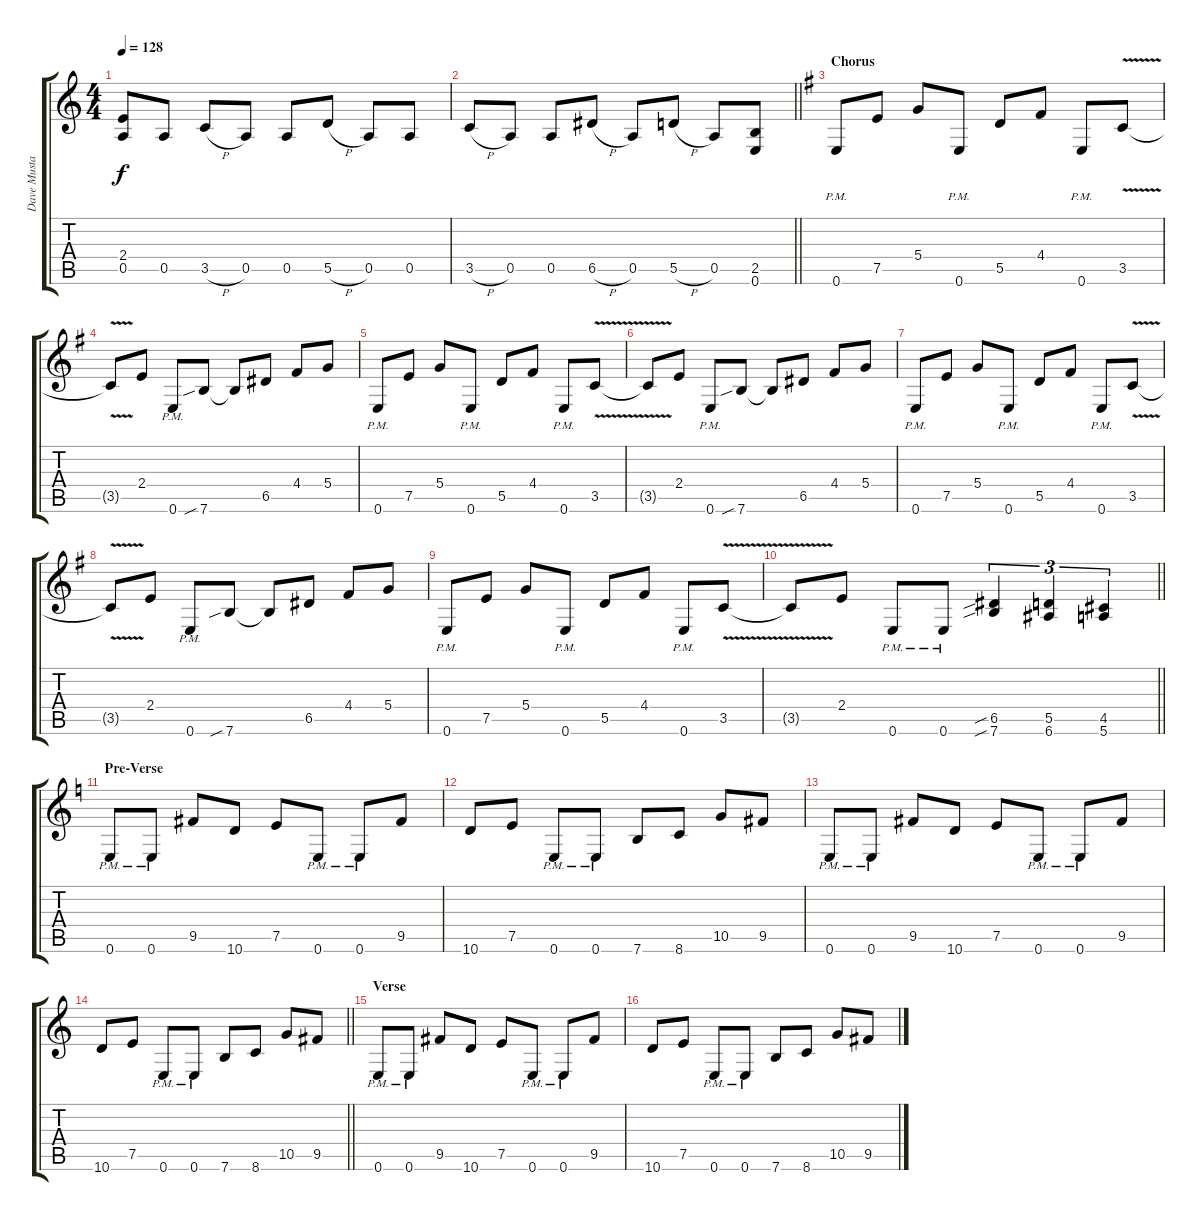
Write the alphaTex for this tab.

\track ("Dave Mustaine" "Dave Musta") {instrument distortionguitar}
\staff {score tabs}
\tuning (E4 B3 G3 D3 A2 E2) {hide}
\ts (4 4)
\tempo 128
\clef g2
\ks c
(2.4{t} 0.5{t}).8{dy f} 0.5.8 3.5{h}.8 0.5.8 0.5.8 5.5{h}.8 0.5.8 0.5.8 |
\barLineRight lightlight
3.5{h}.8 0.5.8 0.5.8 6.5{h}.8 0.5.8 5.5{h}.8 0.5.8 (2.5 0.6).8 |
\section ("" "Chorus")
\ks g
0.6{pm}.8 7.5.8 5.4.8 0.6{pm}.8 5.5.8 4.4.8 0.6{pm}.8 3.5{v}.8 |
3.5{v t}.8 2.4.8 0.6{pm}.8 7.6{sib}.8 7.6{t}.8 6.5.8 4.4.8 5.4.8 |
0.6{pm}.8 7.5.8 5.4.8 0.6{pm}.8 5.5.8 4.4.8 0.6{pm}.8 3.5{v}.8 |
3.5{v t}.8 2.4.8 0.6{pm}.8 7.6{sib}.8 7.6{t}.8 6.5.8 4.4.8 5.4.8 |
0.6{pm}.8 7.5.8 5.4.8 0.6{pm}.8 5.5.8 4.4.8 0.6{pm}.8 3.5{v}.8 |
3.5{v t}.8 2.4.8 0.6{pm}.8 7.6{sib}.8 7.6{t}.8 6.5.8 4.4.8 5.4.8 |
0.6{pm}.8 7.5.8 5.4.8 0.6{pm}.8 5.5.8 4.4.8 0.6{pm}.8 3.5{v}.8 |
\barLineRight lightlight
3.5{v t}.8 2.4.8 0.6{pm}.8 0.6{pm}.8 (6.5{sib} 7.6{sib}).4{tu (3 2)} (5.5 6.6).4{tu (3 2)} (4.5 5.6).4{tu (3 2)} |
\section ("" "Pre-Verse")
\ks c
0.6{pm}.8 0.6{pm}.8 9.5.8 10.6.8 7.5.8 0.6{pm}.8 0.6{pm}.8 9.5.8 |
10.6.8 7.5.8 0.6{pm}.8 0.6{pm}.8 7.6.8 8.6.8 10.5.8 9.5.8 |
0.6{pm}.8 0.6{pm}.8 9.5.8 10.6.8 7.5.8 0.6{pm}.8 0.6{pm}.8 9.5.8 |
\barLineRight lightlight
10.6.8 7.5.8 0.6{pm}.8 0.6{pm}.8 7.6.8 8.6.8 10.5.8 9.5.8 |
\section ("" "Verse")
0.6{pm}.8 0.6{pm}.8 9.5.8 10.6.8 7.5.8 0.6{pm}.8 0.6{pm}.8 9.5.8 |
10.6.8 7.5.8 0.6{pm}.8 0.6{pm}.8 7.6.8 8.6.8 10.5.8 9.5.8
